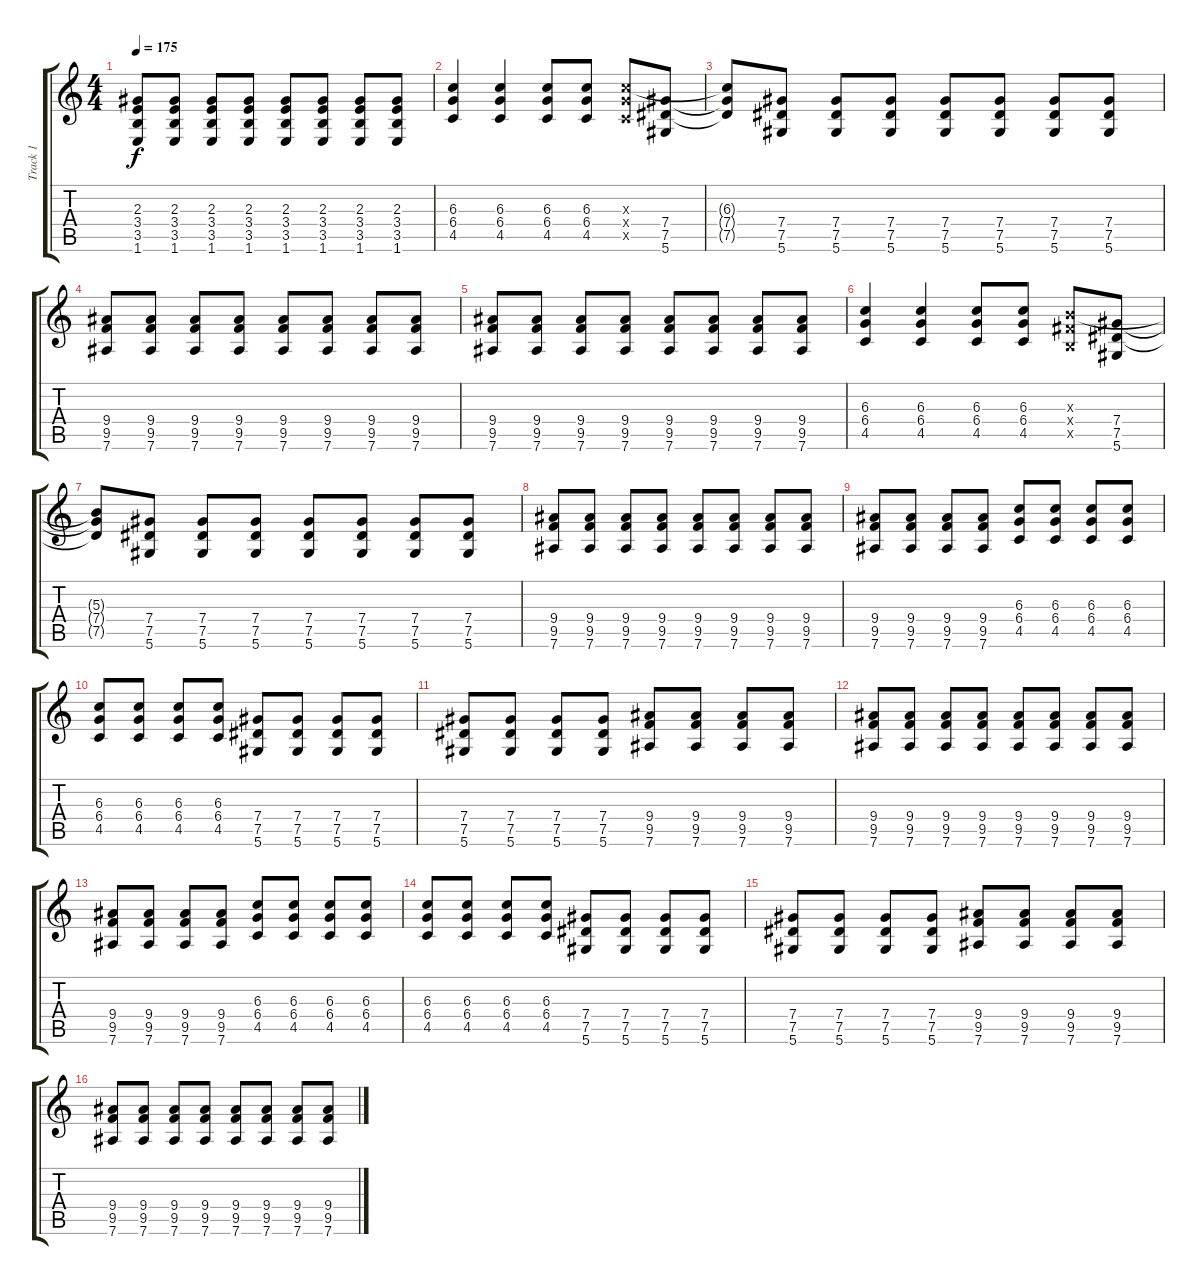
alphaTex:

\track ("Track 1" "Track 1") {instrument acousticguitarsteel}
\staff {score tabs}
\tuning (Eb4 Bb3 Gb3 Db3 Ab2 Eb2) {hide}
\ts (4 4)
\tempo 175
\clef g2
\ks c
(2.3 3.4 3.5 1.6).8{dy f} (2.3 3.4 3.5 1.6).8 (2.3 3.4 3.5 1.6).8 (2.3 3.4 3.5 1.6).8 (2.3 3.4 3.5 1.6).8 (2.3 3.4 3.5 1.6).8 (2.3 3.4 3.5 1.6).8 (2.3 3.4 3.5 1.6).8 |
(6.3 6.4 4.5).4 (6.3 6.4 4.5).4 (6.3 6.4 4.5).8 (6.3 6.4 4.5).8 (6.3{x} 6.4{x} 4.5{x}).8 (7.4 7.5 5.6).8 |
(6.3{t} 7.4{t} 7.5{t}).8 (7.4 7.5 5.6).8 (7.4 7.5 5.6).8 (7.4 7.5 5.6).8 (7.4 7.5 5.6).8 (7.4 7.5 5.6).8 (7.4 7.5 5.6).8 (7.4 7.5 5.6).8 |
(9.4 9.5 7.6).8 (9.4 9.5 7.6).8 (9.4 9.5 7.6).8 (9.4 9.5 7.6).8 (9.4 9.5 7.6).8 (9.4 9.5 7.6).8 (9.4 9.5 7.6).8 (9.4 9.5 7.6).8 |
(9.4 9.5 7.6).8 (9.4 9.5 7.6).8 (9.4 9.5 7.6).8 (9.4 9.5 7.6).8 (9.4 9.5 7.6).8 (9.4 9.5 7.6).8 (9.4 9.5 7.6).8 (9.4 9.5 7.6).8 |
(6.3 6.4 4.5).4 (6.3 6.4 4.5).4 (6.3 6.4 4.5).8 (6.3 6.4 4.5).8 (5.3{x} 5.4{x} 3.5{x}).8 (7.4 7.5 5.6).8 |
(5.3{t} 7.4{t} 7.5{t}).8 (7.4 7.5 5.6).8 (7.4 7.5 5.6).8 (7.4 7.5 5.6).8 (7.4 7.5 5.6).8 (7.4 7.5 5.6).8 (7.4 7.5 5.6).8 (7.4 7.5 5.6).8 |
(9.4 9.5 7.6).8 (9.4 9.5 7.6).8 (9.4 9.5 7.6).8 (9.4 9.5 7.6).8 (9.4 9.5 7.6).8 (9.4 9.5 7.6).8 (9.4 9.5 7.6).8 (9.4 9.5 7.6).8 |
(9.4 9.5 7.6).8 (9.4 9.5 7.6).8 (9.4 9.5 7.6).8 (9.4 9.5 7.6).8 (6.3 6.4 4.5).8 (6.3 6.4 4.5).8 (6.3 6.4 4.5).8 (6.3 6.4 4.5).8 |
(6.3 6.4 4.5).8 (6.3 6.4 4.5).8 (6.3 6.4 4.5).8 (6.3 6.4 4.5).8 (7.4 7.5 5.6).8 (7.4 7.5 5.6).8 (7.4 7.5 5.6).8 (7.4 7.5 5.6).8 |
(7.4 7.5 5.6).8 (7.4 7.5 5.6).8 (7.4 7.5 5.6).8 (7.4 7.5 5.6).8 (9.4 9.5 7.6).8 (9.4 9.5 7.6).8 (9.4 9.5 7.6).8 (9.4 9.5 7.6).8 |
(9.4 9.5 7.6).8 (9.4 9.5 7.6).8 (9.4 9.5 7.6).8 (9.4 9.5 7.6).8 (9.4 9.5 7.6).8 (9.4 9.5 7.6).8 (9.4 9.5 7.6).8 (9.4 9.5 7.6).8 |
(9.4 9.5 7.6).8 (9.4 9.5 7.6).8 (9.4 9.5 7.6).8 (9.4 9.5 7.6).8 (6.3 6.4 4.5).8 (6.3 6.4 4.5).8 (6.3 6.4 4.5).8 (6.3 6.4 4.5).8 |
(6.3 6.4 4.5).8 (6.3 6.4 4.5).8 (6.3 6.4 4.5).8 (6.3 6.4 4.5).8 (7.4 7.5 5.6).8 (7.4 7.5 5.6).8 (7.4 7.5 5.6).8 (7.4 7.5 5.6).8 |
(7.4 7.5 5.6).8 (7.4 7.5 5.6).8 (7.4 7.5 5.6).8 (7.4 7.5 5.6).8 (9.4 9.5 7.6).8 (9.4 9.5 7.6).8 (9.4 9.5 7.6).8 (9.4 9.5 7.6).8 |
(9.4 9.5 7.6).8 (9.4 9.5 7.6).8 (9.4 9.5 7.6).8 (9.4 9.5 7.6).8 (9.4 9.5 7.6).8 (9.4 9.5 7.6).8 (9.4 9.5 7.6).8 (9.4 9.5 7.6).8
